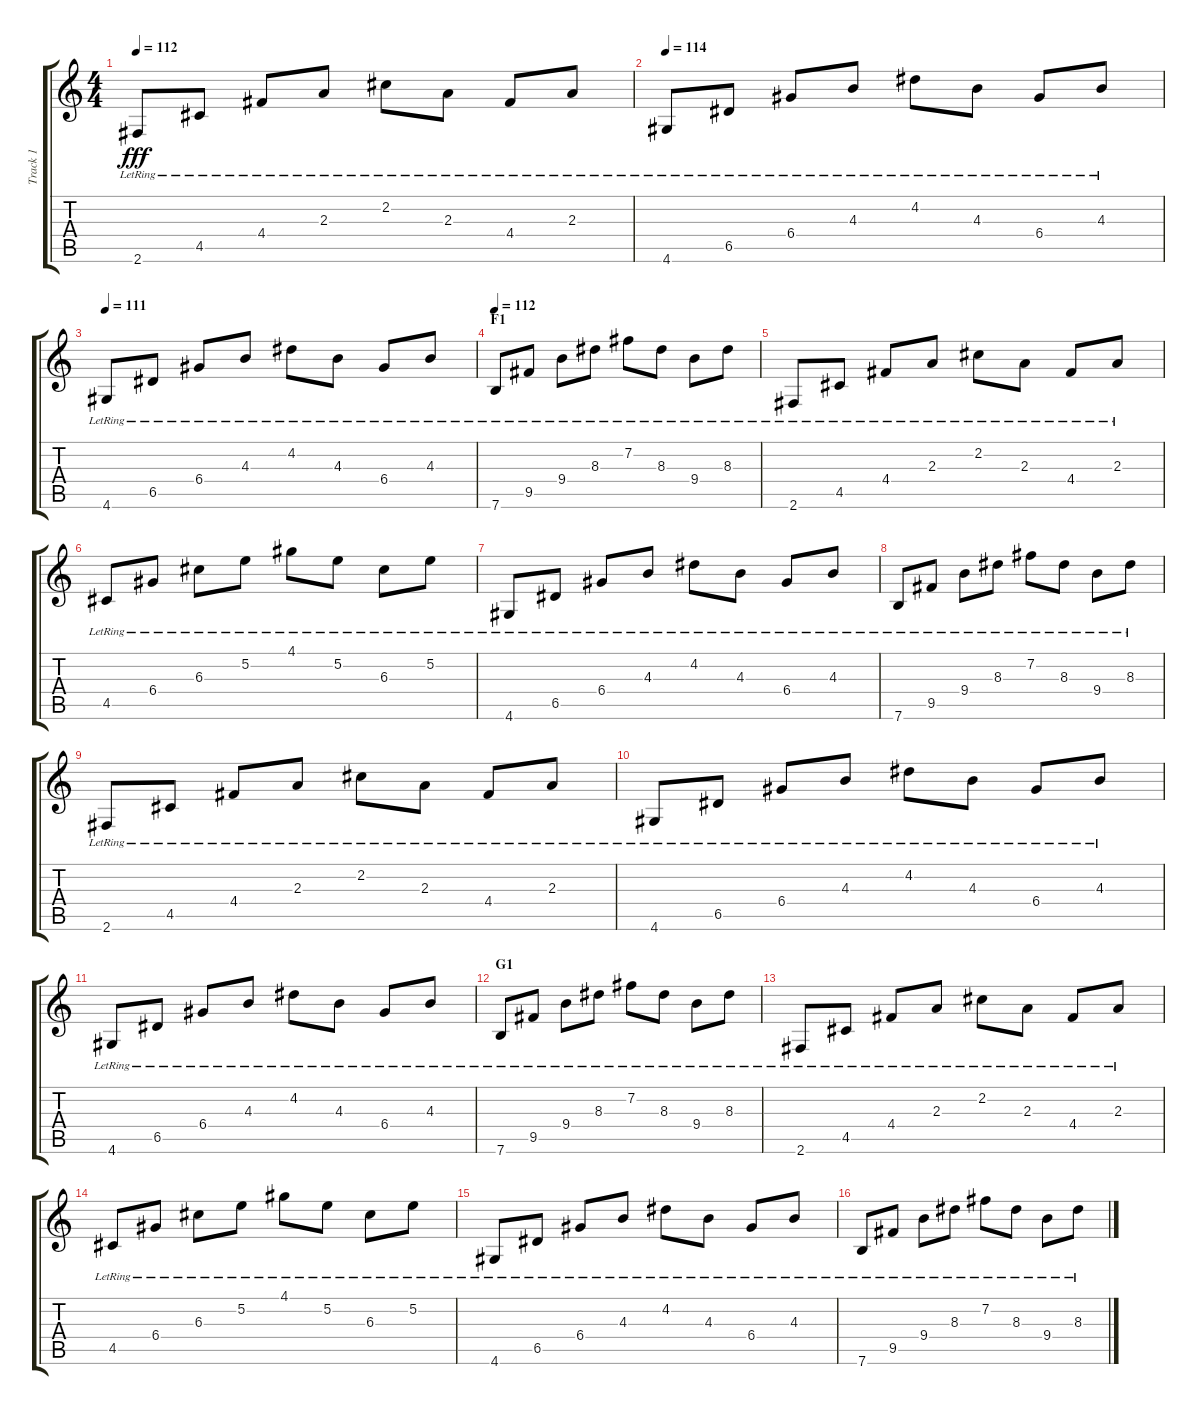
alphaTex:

\track ("Track 1" "Track 1") {instrument electricguitarclean}
\staff {score tabs}
\tuning (E4 B3 G3 D3 A2 E2) {hide}
\ts (4 4)
\tempo 112
\clef g2
\ks c
2.6{lr}.8{dy fff} 4.5{lr}.8 4.4{lr}.8 2.3{lr}.8 2.2{lr}.8 2.3{lr}.8 4.4{lr}.8 2.3{lr}.8 |
\tempo 114
4.6{lr}.8 6.5{lr}.8 6.4{lr}.8 4.3{lr}.8 4.2{lr}.8 4.3{lr}.8 6.4{lr}.8 4.3{lr}.8 |
\tempo 111
4.6{lr}.8 6.5{lr}.8 6.4{lr}.8 4.3{lr}.8 4.2{lr}.8 4.3{lr}.8 6.4{lr}.8 4.3{lr}.8 |
\section ("" "F1")
\tempo 112
7.6{lr}.8 9.5{lr}.8 9.4{lr}.8 8.3{lr}.8 7.2{lr}.8 8.3{lr}.8 9.4{lr}.8 8.3{lr}.8 |
2.6{lr}.8 4.5{lr}.8 4.4{lr}.8 2.3{lr}.8 2.2{lr}.8 2.3{lr}.8 4.4{lr}.8 2.3{lr}.8 |
4.5{lr}.8 6.4{lr}.8 6.3{lr}.8 5.2{lr}.8 4.1{lr}.8 5.2{lr}.8 6.3{lr}.8 5.2{lr}.8 |
4.6{lr}.8 6.5{lr}.8 6.4{lr}.8 4.3{lr}.8 4.2{lr}.8 4.3{lr}.8 6.4{lr}.8 4.3{lr}.8 |
7.6{lr}.8 9.5{lr}.8 9.4{lr}.8 8.3{lr}.8 7.2{lr}.8 8.3{lr}.8 9.4{lr}.8 8.3{lr}.8 |
2.6{lr}.8 4.5{lr}.8 4.4{lr}.8 2.3{lr}.8 2.2{lr}.8 2.3{lr}.8 4.4{lr}.8 2.3{lr}.8 |
4.6{lr}.8 6.5{lr}.8 6.4{lr}.8 4.3{lr}.8 4.2{lr}.8 4.3{lr}.8 6.4{lr}.8 4.3{lr}.8 |
4.6{lr}.8 6.5{lr}.8 6.4{lr}.8 4.3{lr}.8 4.2{lr}.8 4.3{lr}.8 6.4{lr}.8 4.3{lr}.8 |
\section ("" "G1")
7.6{lr}.8 9.5{lr}.8 9.4{lr}.8 8.3{lr}.8 7.2{lr}.8 8.3{lr}.8 9.4{lr}.8 8.3{lr}.8 |
2.6{lr}.8 4.5{lr}.8 4.4{lr}.8 2.3{lr}.8 2.2{lr}.8 2.3{lr}.8 4.4{lr}.8 2.3{lr}.8 |
4.5{lr}.8 6.4{lr}.8 6.3{lr}.8 5.2{lr}.8 4.1{lr}.8 5.2{lr}.8 6.3{lr}.8 5.2{lr}.8 |
4.6{lr}.8 6.5{lr}.8 6.4{lr}.8 4.3{lr}.8 4.2{lr}.8 4.3{lr}.8 6.4{lr}.8 4.3{lr}.8 |
7.6{lr}.8 9.5{lr}.8 9.4{lr}.8 8.3{lr}.8 7.2{lr}.8 8.3{lr}.8 9.4{lr}.8 8.3{lr}.8
